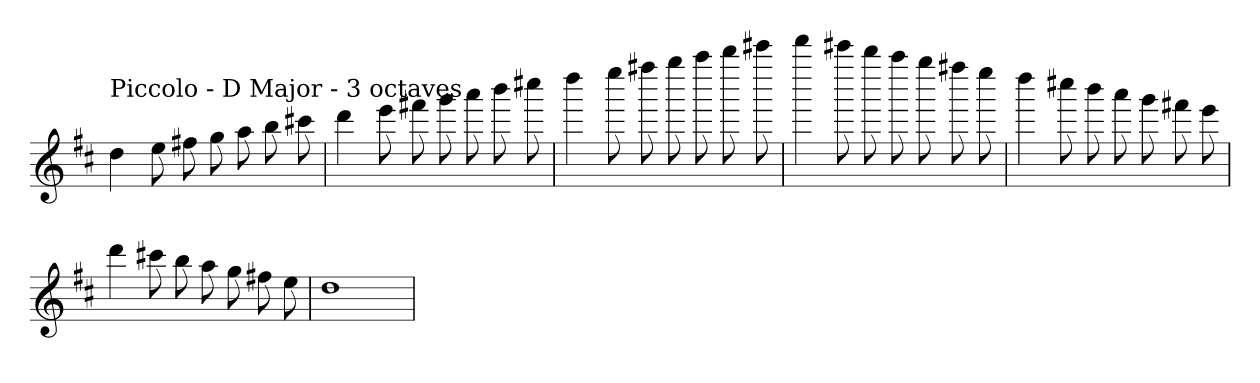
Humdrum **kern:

**kern
*part1
*staff1
*clefG2
*k[f#c#]
*D:
=
!LO:TX:a:t=Piccolo - D Major - 3 octaves
4dd
8ee
8ff#X
8gg
8aa
8bb
8ccc#X
=
4ddd
8eee
8fff#X
8ggg
8aaa
8bbb
8cccc#X
=
4dddd
8eeee
8ffff#X
8gggg
8aaaa
8bbbb
8ccccc#X
=
4ddddd
8ccccc#X
8bbbb
8aaaa
8gggg
8ffff#X
8eeee
=
4dddd
8cccc#X
8bbb
8aaa
8ggg
8fff#X
8eee
=
4ddd
8ccc#X
8bb
8aa
8gg
8ff#X
8ee
=
1dd
=
*-
